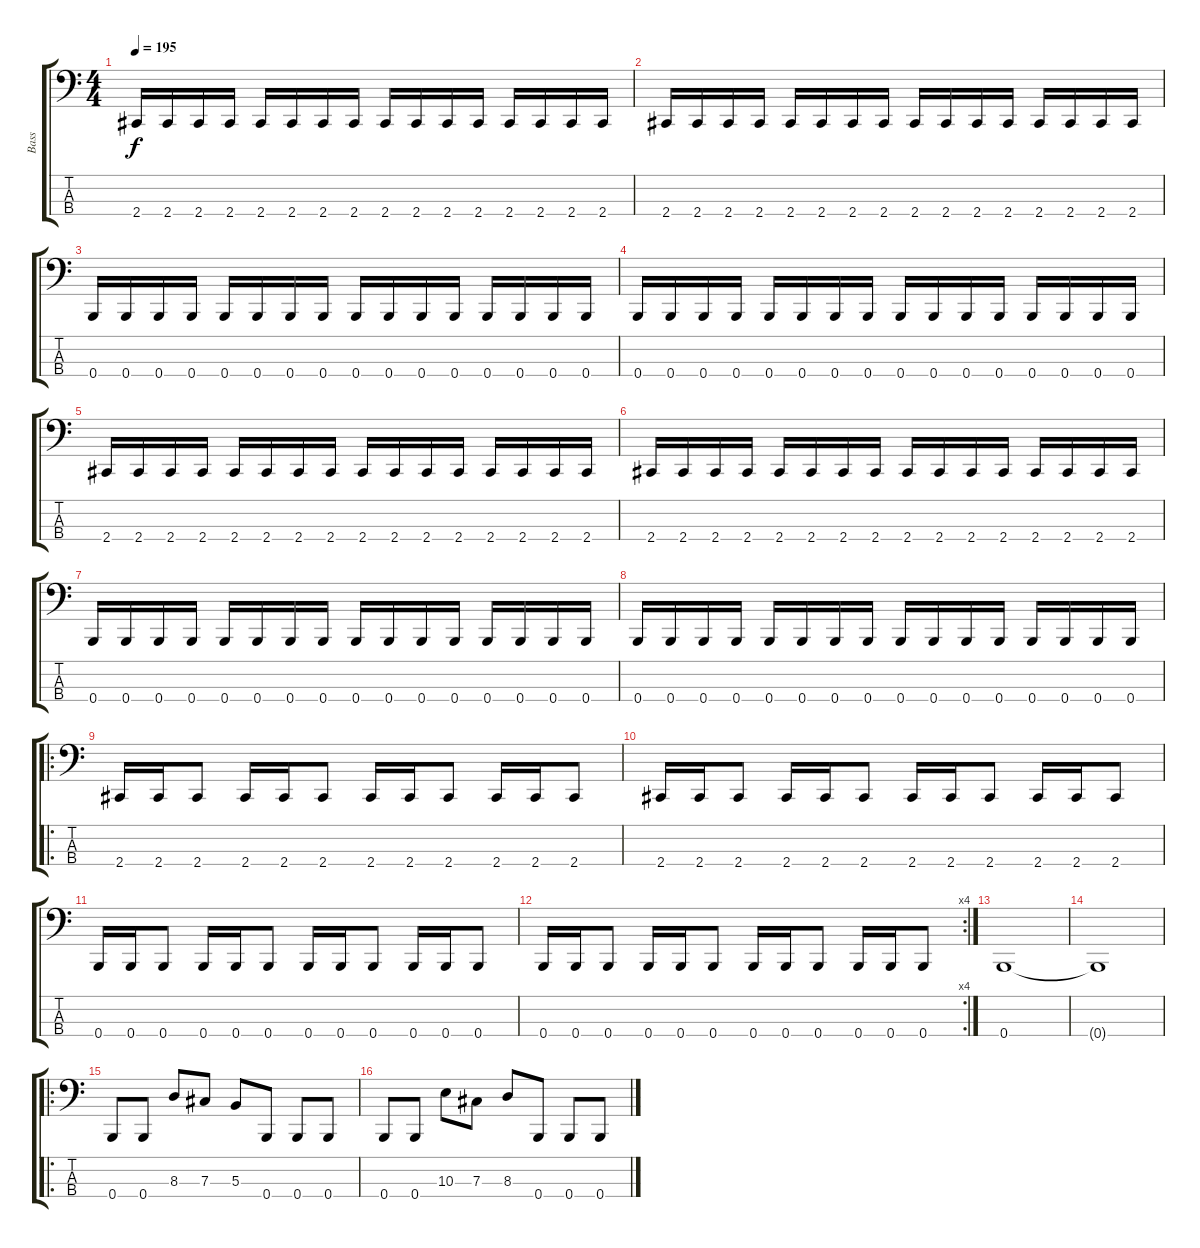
\track ("Bass" "Bass") {instrument electricbasspick}
\staff {score tabs}
\tuning (E2 B1 Gb1 B0) {hide}
\ts (4 4)
\tempo 195
\clef f4
\ks c
2.4.16{dy f instrument electricbasspick} 2.4.16 2.4.16 2.4.16 2.4.16 2.4.16 2.4.16 2.4.16 2.4.16 2.4.16 2.4.16 2.4.16 2.4.16 2.4.16 2.4.16 2.4.16 |
2.4.16 2.4.16 2.4.16 2.4.16 2.4.16 2.4.16 2.4.16 2.4.16 2.4.16 2.4.16 2.4.16 2.4.16 2.4.16 2.4.16 2.4.16 2.4.16 |
0.4.16 0.4.16 0.4.16 0.4.16 0.4.16 0.4.16 0.4.16 0.4.16 0.4.16 0.4.16 0.4.16 0.4.16 0.4.16 0.4.16 0.4.16 0.4.16 |
0.4.16 0.4.16 0.4.16 0.4.16 0.4.16 0.4.16 0.4.16 0.4.16 0.4.16 0.4.16 0.4.16 0.4.16 0.4.16 0.4.16 0.4.16 0.4.16 |
2.4.16 2.4.16 2.4.16 2.4.16 2.4.16 2.4.16 2.4.16 2.4.16 2.4.16 2.4.16 2.4.16 2.4.16 2.4.16 2.4.16 2.4.16 2.4.16 |
2.4.16 2.4.16 2.4.16 2.4.16 2.4.16 2.4.16 2.4.16 2.4.16 2.4.16 2.4.16 2.4.16 2.4.16 2.4.16 2.4.16 2.4.16 2.4.16 |
0.4.16 0.4.16 0.4.16 0.4.16 0.4.16 0.4.16 0.4.16 0.4.16 0.4.16 0.4.16 0.4.16 0.4.16 0.4.16 0.4.16 0.4.16 0.4.16 |
0.4.16 0.4.16 0.4.16 0.4.16 0.4.16 0.4.16 0.4.16 0.4.16 0.4.16 0.4.16 0.4.16 0.4.16 0.4.16 0.4.16 0.4.16 0.4.16 |
\ro
2.4.16 2.4.16 2.4.8 2.4.16 2.4.16 2.4.8 2.4.16 2.4.16 2.4.8 2.4.16 2.4.16 2.4.8 |
2.4.16 2.4.16 2.4.8 2.4.16 2.4.16 2.4.8 2.4.16 2.4.16 2.4.8 2.4.16 2.4.16 2.4.8 |
0.4.16 0.4.16 0.4.8 0.4.16 0.4.16 0.4.8 0.4.16 0.4.16 0.4.8 0.4.16 0.4.16 0.4.8 |
\rc 4
0.4.16 0.4.16 0.4.8 0.4.16 0.4.16 0.4.8 0.4.16 0.4.16 0.4.8 0.4.16 0.4.16 0.4.8 |
0.4.1 |
0.4{t}.1 |
\ro
0.4.8 0.4.8 8.3.8 7.3.8 5.3.8 0.4.8 0.4.8 0.4.8 |
0.4.8 0.4.8 10.3.8 7.3.8 8.3.8 0.4.8 0.4.8 0.4.8
